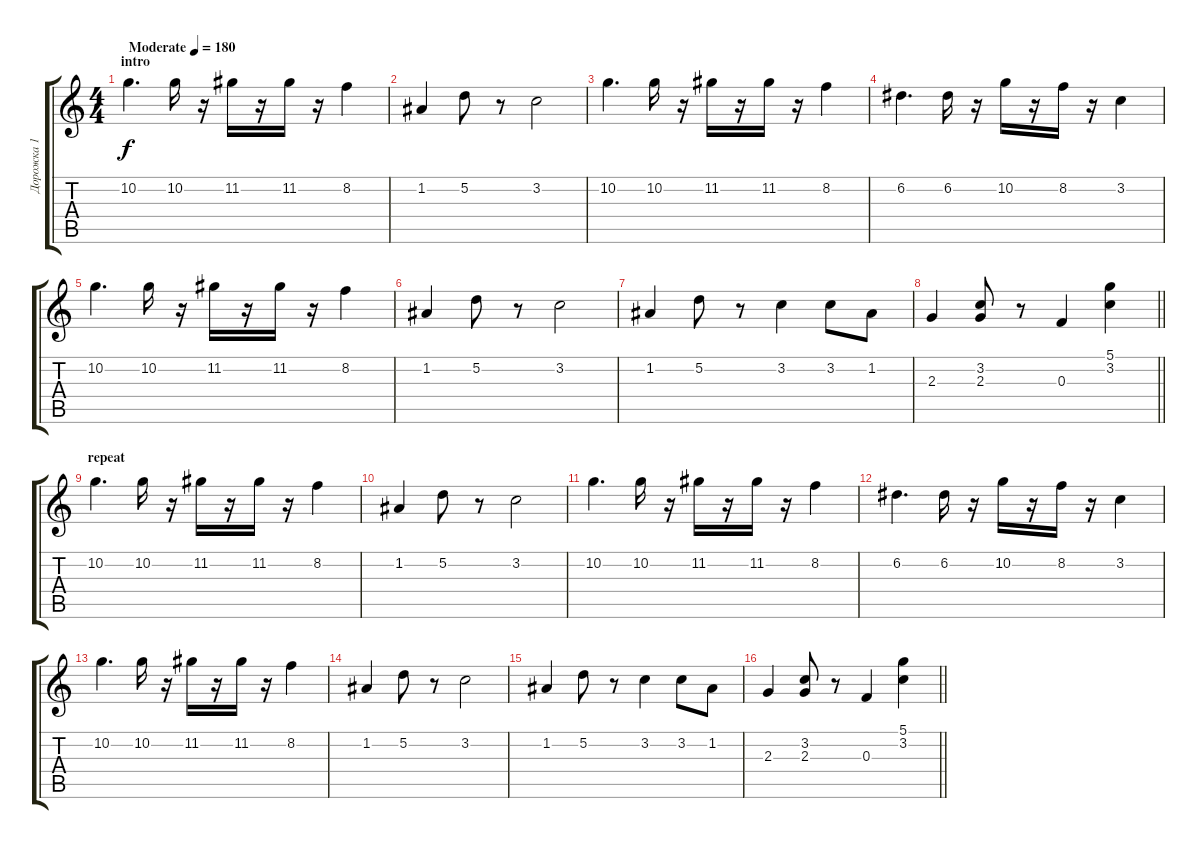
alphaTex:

\track ("Дорожка 1" "Дорожка 1") {instrument acousticguitarsteel}
\staff {score tabs}
\tuning (D4 A3 F3 C3 G2 D2) {hide}
\ts (4 4)
\section ("" "intro")
\tempo (180 "Moderate")
\clef g2
\ks c
10.2.4{d dy f volume 8 instrument acousticguitarsteel} 10.2.16 r.16 11.2.16 r.16 11.2.16 r.16 8.2.4 |
1.2.4 5.2.8 r.8 3.2.2 |
10.2.4{d} 10.2.16 r.16 11.2.16 r.16 11.2.16 r.16 8.2.4 |
6.2.4{d} 6.2.16 r.16 10.2.16 r.16 8.2.16 r.16 3.2.4 |
10.2.4{d} 10.2.16 r.16 11.2.16 r.16 11.2.16 r.16 8.2.4 |
1.2.4 5.2.8 r.8 3.2.2 |
1.2.4 5.2.8 r.8 3.2.4 3.2.8 1.2.8 |
\barLineRight lightlight
2.3.4 (3.2 2.3).8 r.8 0.3.4 (5.1 3.2).4 |
\section ("" "repeat")
10.2.4{d volume 11} 10.2.16 r.16 11.2.16 r.16 11.2.16 r.16 8.2.4 |
1.2.4 5.2.8 r.8 3.2.2 |
10.2.4{d} 10.2.16 r.16 11.2.16 r.16 11.2.16 r.16 8.2.4 |
6.2.4{d} 6.2.16 r.16 10.2.16 r.16 8.2.16 r.16 3.2.4 |
10.2.4{d} 10.2.16 r.16 11.2.16 r.16 11.2.16 r.16 8.2.4 |
1.2.4 5.2.8 r.8 3.2.2 |
1.2.4 5.2.8 r.8 3.2.4 3.2.8 1.2.8 |
\barLineRight lightlight
2.3.4 (3.2 2.3).8 r.8 0.3.4 (5.1 3.2).4
